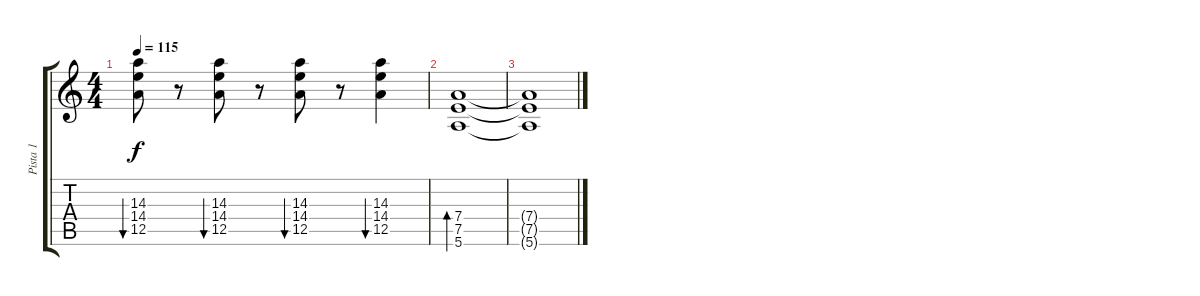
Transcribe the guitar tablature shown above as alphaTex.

\track ("Pista 1" "Pista 1") {instrument overdrivenguitar}
\staff {score tabs}
\tuning (E4 B3 G3 D3 A2 E2) {hide}
\ts (4 4)
\tempo 115
\clef g2
\ks c
(14.3 14.4 12.5).8{bu 30 dy f} r.8 (14.3 14.4 12.5).8{bu 30} r.8 (14.3 14.4 12.5).8{bu 30} r.8 (14.3 14.4 12.5).4{bu 30} |
(7.4 7.5 5.6).1{bd 30} |
(7.4{t} 7.5{t} 5.6{t}).1
